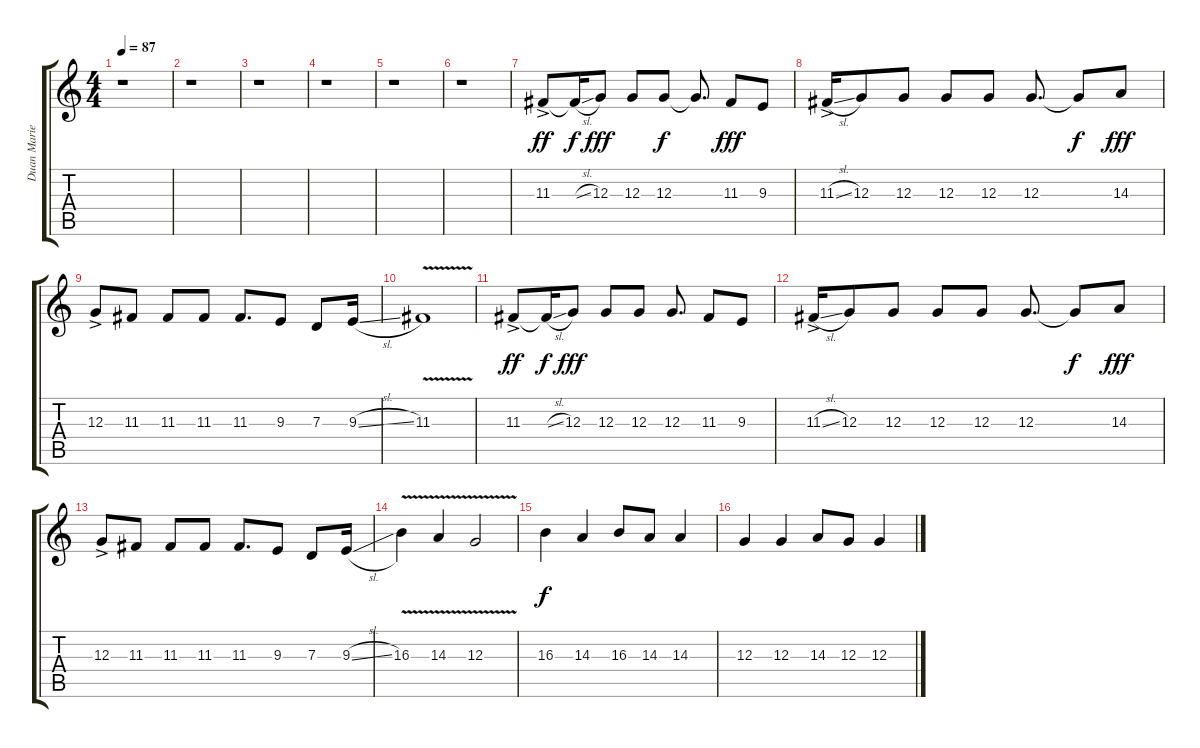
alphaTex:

\track ("Duan Marie" "Duan Marie") {instrument viola}
\staff {score tabs}
\tuning (E4 B3 G3 D3 A2 E2) {hide}
\ts (4 4)
\tempo 87
\clef g2
\ks c
r.1{dy f} |
r.1 |
r.1 |
r.1 |
r.1 |
r.1 |
11.3{ac}.8{dy ff} 11.3{sl t}.16{dy f} 12.3.8{dy fff} 12.3.8 12.3.8{dy f} 12.3{t}.8{d} 11.3.8{dy fff} 9.3.8 |
11.3{sl ac}.16 12.3.8 12.3.8 12.3.8 12.3.8 12.3.8{d} 12.3{t}.8{dy f} 14.3.8{dy fff} |
12.3{ac}.8 11.3.8 11.3.8 11.3.8 11.3.8{d} 9.3.8 7.3.8 9.3{sl}.16 |
11.3{v}.1{volume 4} |
11.3{ac}.8{dy ff volume 13} 11.3{sl t}.16{dy f} 12.3.8{dy fff} 12.3.8 12.3.8 12.3.8{d} 11.3.8 9.3.8 |
11.3{sl ac}.16 12.3.8 12.3.8 12.3.8 12.3.8 12.3.8{d} 12.3{t}.8{dy f} 14.3.8{dy fff} |
12.3{ac}.8 11.3.8 11.3.8 11.3.8 11.3.8{d} 9.3.8 7.3.8 9.3{sl}.16 |
16.3{v}.4 14.3{v}.4 12.3{v}.2 |
16.3.4{dy f} 14.3.4 16.3.8 14.3.8 14.3.4 |
12.3.4 12.3.4 14.3.8 12.3.8 12.3.4
